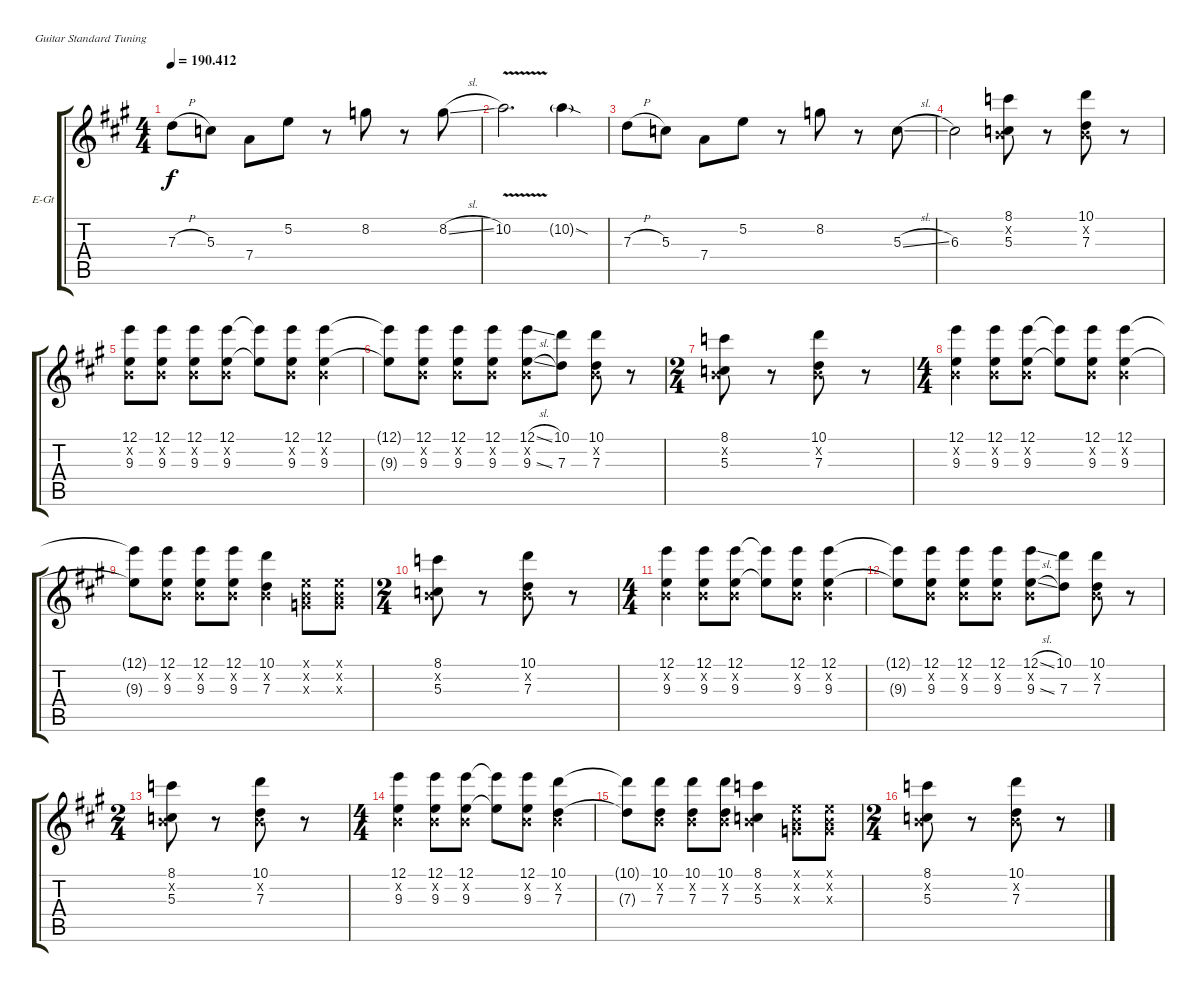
\defaultSystemsLayout 4
\bracketExtendMode groupsimilarinstruments
\firstSystemTrackNameOrientation horizontal
\otherSystemsTrackNameOrientation horizontal
\track ("Gtr. 2 (elec.)" "E-Gt") {instrument electricguitarclean}
\staff {score tabs}
\tuning (E4 B3 G3 D3 A2 E2)
\ts (4 4)
\tempo
190.412
\accidentals auto
\clef g2
\ottava regular
\simile none
\scale
0.333333
\ks a
7.3{h}.8{dy f} 5.3.8 7.4.8 5.2.8 r.8 8.2.8 r.8 8.2{sl}.8 |
\scale
0.333333 10.2{v}.2{d} 10.2{sod g}.4 |
\scale
0.333333 7.3{h}.8 5.3.8 7.4.8 5.2.8 r.8 8.2.8 r.8 5.3{sl}.8 |
\scale
0.333333 6.3.2 (8.1 0.2{x} 5.3).8 r.8 (7.3 0.2{x} 10.1).8 r.8 |
\scale
0.333333 (12.1 0.2{x} 9.3).8 (12.1 0.2{x} 9.3).8 (12.1 0.2{x} 9.3).8 (12.1 0.2{x} 9.3).8 (12.1{t} 9.3{t}).8 (12.1 0.2{x} 9.3).8 (12.1 0.2{x} 9.3).4 |
\scale
0.179191 (12.1{t} 9.3{t}).8 (12.1 0.2{x} 9.3).8 (12.1 0.2{x} 9.3).8 (12.1 0.2{x} 9.3).8 (12.1{sl} 0.2{x} 9.3{sl}).8 (10.1 7.3).8 (7.3 0.2{x} 10.1).8 r.8 |
\ts (2 4)
\scale
0.410405 (8.1 0.2{x} 5.3).8 r.8 (7.3 0.2{x} 10.1).8 r.8 |
\ts (4 4)
\scale
0.410405 (9.3 0.2{x} 12.1).4 (9.3 0.2{x} 12.1).8 (9.3 0.2{x} 12.1).8 (9.3{t} 12.1{t}).8 (9.3 0.2{x} 12.1).8 (9.3 0.2{x} 12.1).4 |
\scale
0.179191 (9.3{t} 12.1{t}).8 (9.3 0.2{x} 12.1).8 (9.3 0.2{x} 12.1).8 (9.3 0.2{x} 12.1).8 (10.1 0.2{x} 7.3).4 (0.3{x} 0.2{x} 0.1{x}).8 (0.1{x} 0.2{x} 0.3{x}).8 |
\ts (2 4)
\scale
0.410405 (8.1 0.2{x} 5.3).8 r.8 (7.3 0.2{x} 10.1).8 r.8 |
\ts (4 4)
\scale
0.410405 (9.3 0.2{x} 12.1).4 (9.3 0.2{x} 12.1).8 (9.3 0.2{x} 12.1).8 (9.3{t} 12.1{t}).8 (9.3 0.2{x} 12.1).8 (9.3 0.2{x} 12.1).4 |
\scale
0.179191 (9.3{t} 12.1{t}).8 (9.3 0.2{x} 12.1).8 (9.3 0.2{x} 12.1).8 (9.3 0.2{x} 12.1).8 (12.1{sl} 0.2{x} 9.3{sl}).8 (10.1 7.3).8 (7.3 0.2{x} 10.1).8 r.8 |
\ts (2 4)
\scale
0.410405 (8.1 0.2{x} 5.3).8 r.8 (7.3 0.2{x} 10.1).8 r.8 |
\ts (4 4)
\scale
0.410405 (9.3 0.2{x} 12.1).4 (12.1 0.2{x} 9.3).8 (9.3 0.2{x} 12.1).8 (12.1{t} 9.3{t}).8 (9.3 0.2{x} 12.1).8 (10.1 0.2{x} 7.3).4 |
\scale
0.179191 (7.3{t} 10.1{t}).8 (10.1 0.2{x} 7.3).8 (7.3 0.2{x} 10.1).8 (10.1 0.2{x} 7.3).8 (5.3 0.2{x} 8.1).4 (0.1{x} 0.2{x} 0.3{x}).8 (0.3{x} 0.2{x} 0.1{x}).8 |
\ts (2 4)
\scale
0.410405 (8.1 0.2{x} 5.3).8 r.8 (7.3 0.2{x} 10.1).8 r.8
